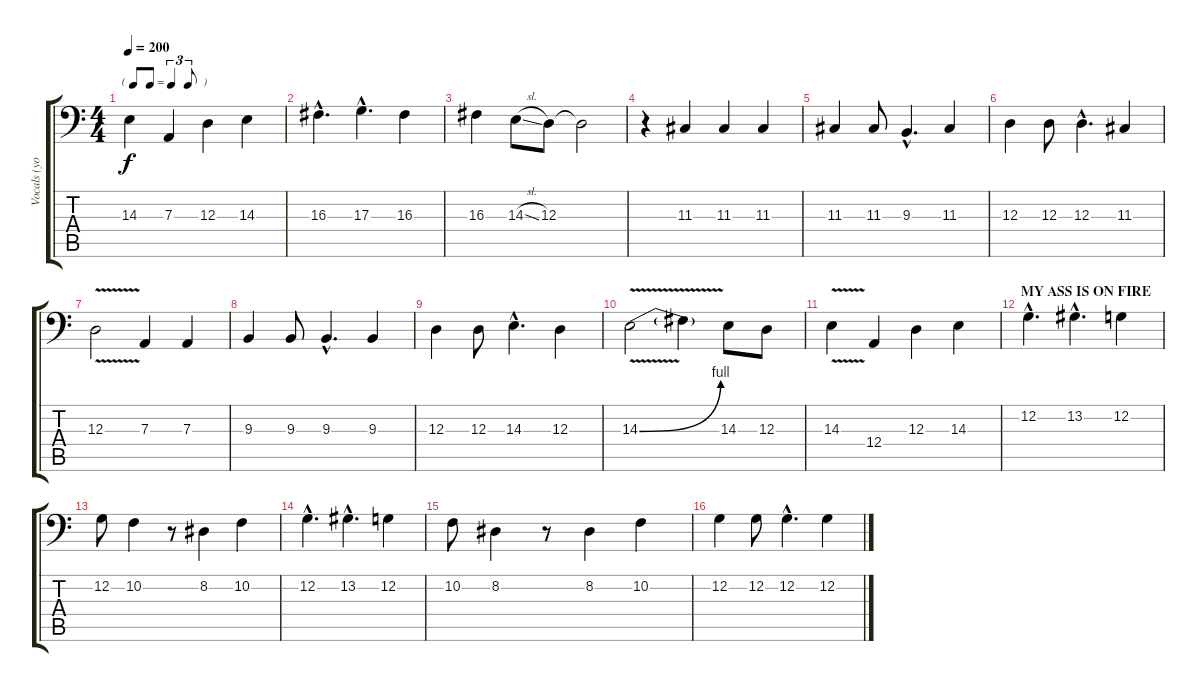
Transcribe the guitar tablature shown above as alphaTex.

\track ("Vocals (your mom)" "Vocals (yo") {instrument lead2sawtooth}
\staff {score tabs}
\tuning (C3 G2 D2 A1 E1 B0) {hide}
\ts (4 4)
\tf triplet8th
\tempo 200
\clef f4
\ks c
14.3.4{dy f} 7.3.4 12.3.4 14.3.4 |
16.3{hac}.4{d} 17.3{hac}.4{d} 16.3.4 |
16.3.4 14.3{sl}.8 12.3.8 12.3{t}.2 |
r.4 11.3.4 11.3.4 11.3.4 |
11.3.4 11.3.8 9.3{hac}.4{d} 11.3.4 |
12.3.4 12.3.8 12.3{hac}.4{d} 11.3.4 |
12.3{v}.2 7.3.4 7.3.4 |
9.3.4 9.3.8 9.3{hac}.4{d} 9.3.4 |
12.3.4 12.3.8 14.3{hac}.4{d} 12.3.4 |
14.3{be (bend 0 0 60 4) v}.2 14.3{t}.4 14.3.8 12.3.8 |
14.3{v}.4 12.4.4 12.3.4 14.3.4 |
\section ("" "MY ASS IS ON FIRE")
12.2{hac}.4{d} 13.2{hac}.4{d} 12.2.4 |
12.2.8 10.2.4 r.8 8.2.4 10.2.4 |
12.2{hac}.4{d} 13.2{hac}.4{d} 12.2.4 |
10.2.8 8.2.4 r.8 8.2.4 10.2.4 |
12.2.4 12.2.8 12.2{hac}.4{d} 12.2.4
